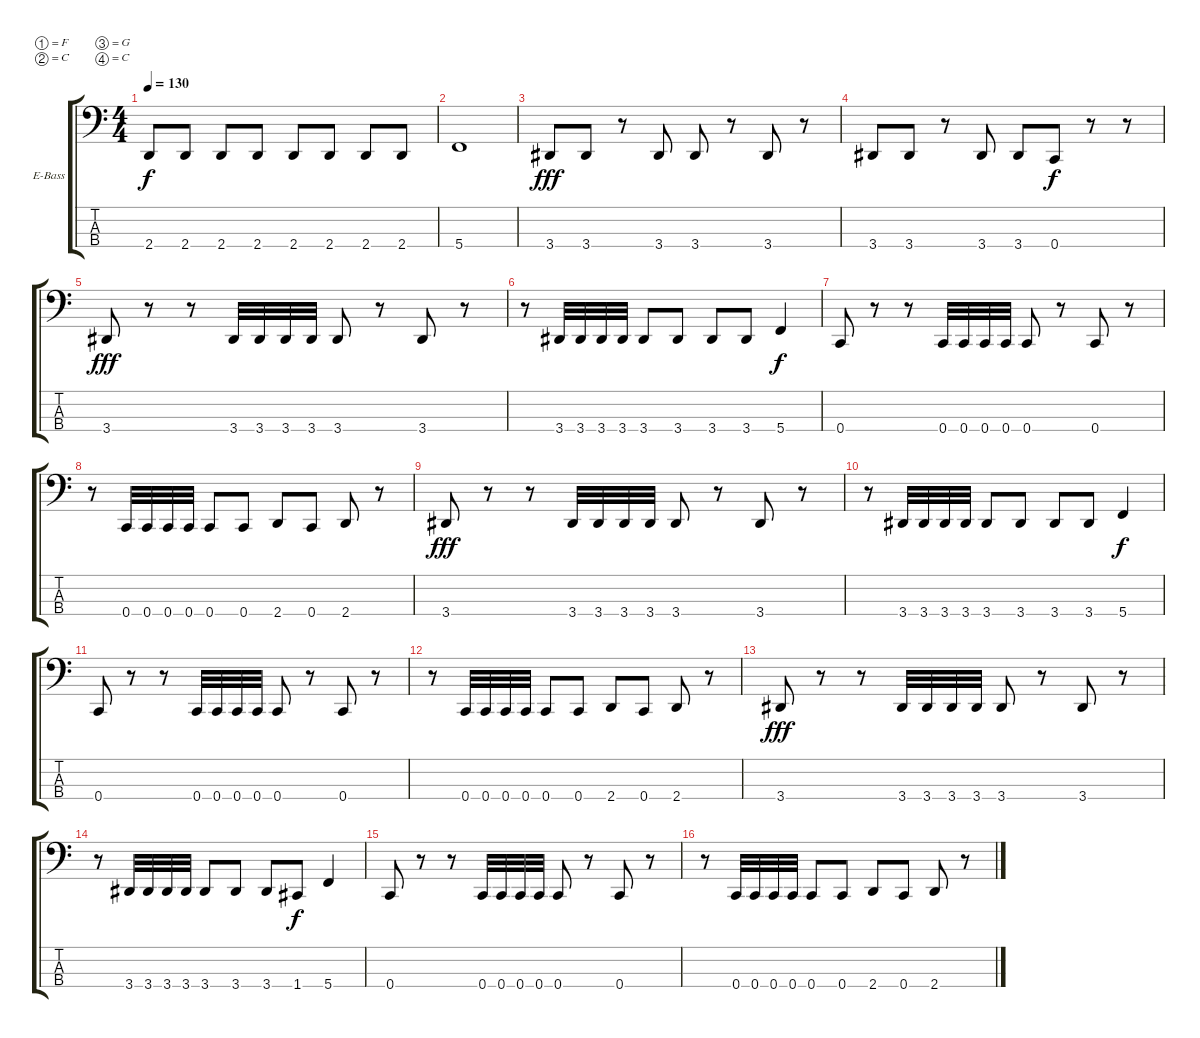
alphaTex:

\bracketExtendMode groupsimilarinstruments
\firstSystemTrackNameOrientation horizontal
\otherSystemsTrackNameOrientation horizontal
\track ("Bass" "E-Bass") {instrument electricbasspick}
\staff {score tabs}
\tuning (F2 C2 G1 C1)
\ts (4 4)
\tempo 130
\clef f4
\ks c
2.4.8{dy f} 2.4.8 2.4.8 2.4.8 2.4.8 2.4.8 2.4.8 2.4.8 |
5.4.1 |
3.4.8{dy fff} 3.4.8 r.8 3.4.8 3.4.8 r.8 3.4.8 r.8 |
3.4.8 3.4.8 r.8 3.4.8 3.4.8 0.4.8{dy f} r.8 r.8 |
3.4.8{dy fff} r.8 r.8 3.4.32 3.4.32 3.4.32 3.4.32 3.4.8 r.8 3.4.8 r.8 |
r.8 3.4.32 3.4.32 3.4.32 3.4.32 3.4.8 3.4.8 3.4.8 3.4.8 5.4.4{dy f} |
0.4.8 r.8 r.8 0.4.32 0.4.32 0.4.32 0.4.32 0.4.8 r.8 0.4.8 r.8 |
r.8 0.4.32 0.4.32 0.4.32 0.4.32 0.4.8 0.4.8 2.4.8 0.4.8 2.4.8 r.8 |
3.4.8{dy fff} r.8 r.8 3.4.32 3.4.32 3.4.32 3.4.32 3.4.8 r.8 3.4.8 r.8 |
r.8 3.4.32 3.4.32 3.4.32 3.4.32 3.4.8 3.4.8 3.4.8 3.4.8 5.4.4{dy f} |
0.4.8 r.8 r.8 0.4.32 0.4.32 0.4.32 0.4.32 0.4.8 r.8 0.4.8 r.8 |
r.8 0.4.32 0.4.32 0.4.32 0.4.32 0.4.8 0.4.8 2.4.8 0.4.8 2.4.8 r.8 |
3.4.8{dy fff} r.8 r.8 3.4.32 3.4.32 3.4.32 3.4.32 3.4.8 r.8 3.4.8 r.8 |
r.8 3.4.32 3.4.32 3.4.32 3.4.32 3.4.8 3.4.8 3.4.8 1.4.8{dy f} 5.4.4 |
0.4.8 r.8 r.8 0.4.32 0.4.32 0.4.32 0.4.32 0.4.8 r.8 0.4.8 r.8 |
r.8 0.4.32 0.4.32 0.4.32 0.4.32 0.4.8 0.4.8 2.4.8 0.4.8 2.4.8 r.8
